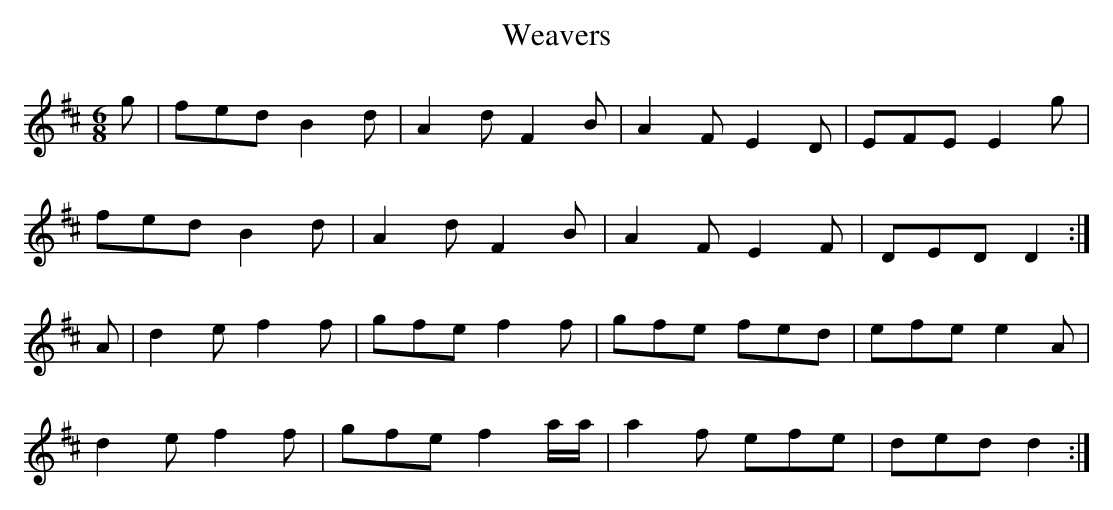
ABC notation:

X:1
T:Weavers
M:6/8
L:1/8
K:D
g|fed B2d|A2d F2B|A2F E2D|EFE E2g|
fed B2d|A2d F2B|A2F E2F|DED D2:|
A|d2e f2f|gfe f2f|gfe fed|efe e2A|
d2e f2f|gfe f2a/a/|a2f efe|ded d2:|
